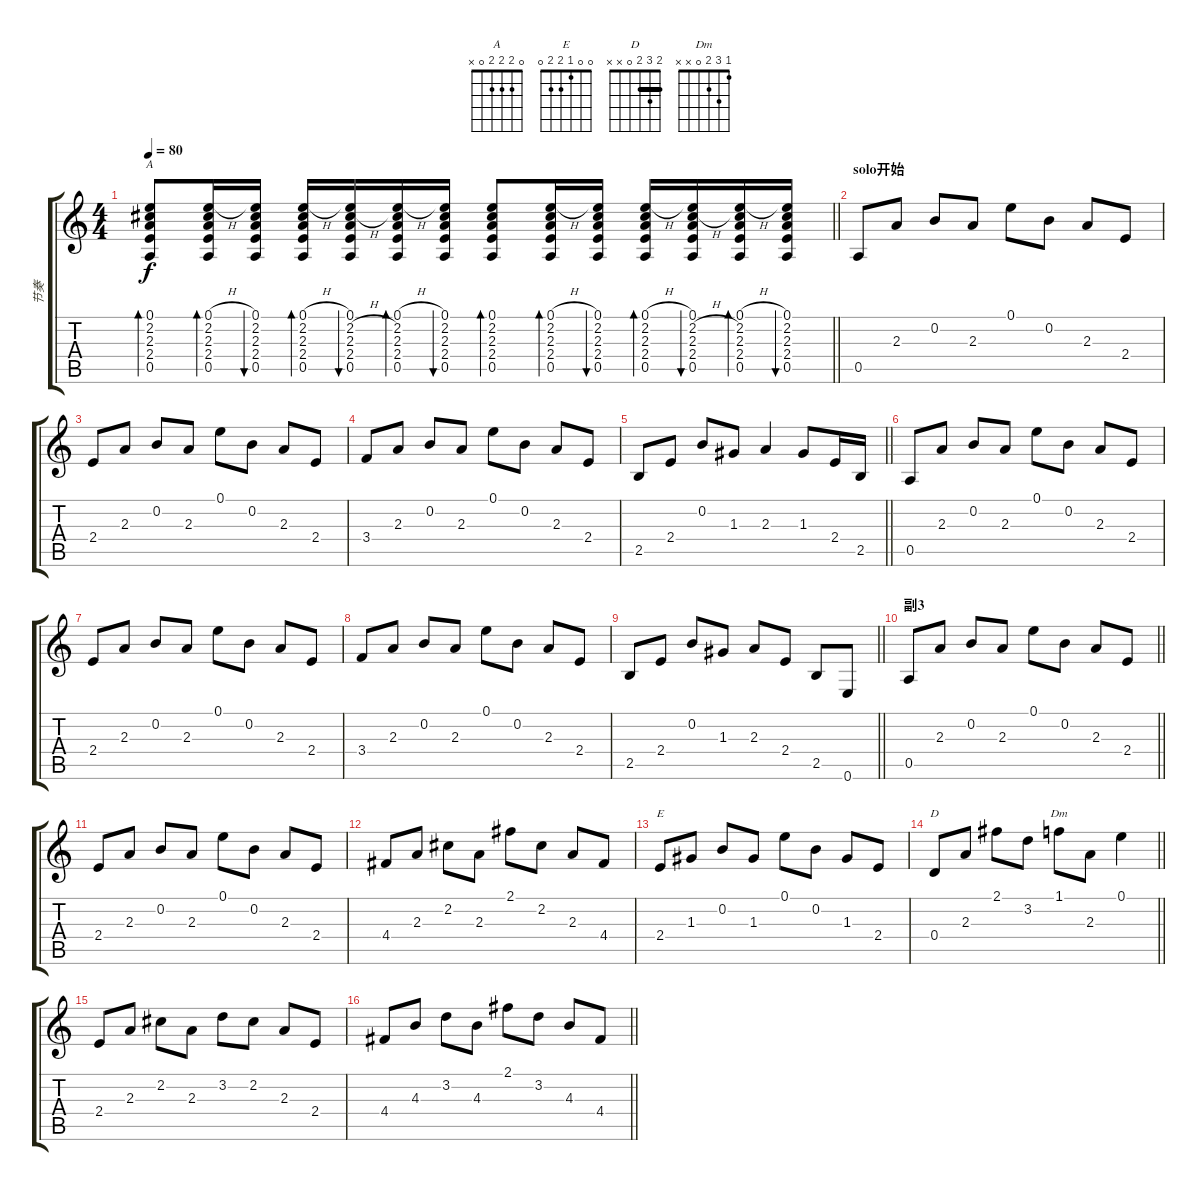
\track ("节奏  " "节奏  ") {instrument acousticguitarsteel}
\staff {score tabs}
\tuning (E4 B3 G3 D3 A2 E2) {hide}
\chord ("A" 0 2 2 2 0 x)
\chord ("E" 0 0 1 2 2 0)
\chord ("D" 2 3 2 0 x x) {barre 2}
\chord ("Dm" 1 3 2 0 x x)
\ts (4 4)
\tempo 80
\clef g2
\barLineRight lightlight
\ks c
(0.1 2.2 2.3 2.4 0.5).8{bd 60 ch "A" dy f} (0.1{h} 2.2 2.3 2.4 0.5).16{bd 60} (0.1 2.2 2.3 2.4 0.5).16{bu 60} (0.1{h} 2.2 2.3 2.4 0.5).16{bd 60} (0.1 2.2{h} 2.3 2.4 0.5).16{bu 60} (0.1{h} 2.2 2.3 2.4 0.5).16{bd 60} (0.1 2.2 2.3 2.4 0.5).16{bu 60} (0.1 2.2 2.3 2.4 0.5).8{bd 60} (0.1{h} 2.2 2.3 2.4 0.5).16{bd 60} (0.1 2.2 2.3 2.4 0.5).16{bu 60} (0.1{h} 2.2 2.3 2.4 0.5).16{bd 60} (0.1 2.2{h} 2.3 2.4 0.5).16{bu 60} (0.1{h} 2.2 2.3 2.4 0.5).16{bd 60} (0.1 2.2 2.3 2.4 0.5).16{bu 60} |
\section ("" "solo开始")
0.5.8 2.3.8 0.2.8 2.3.8 0.1.8 0.2.8 2.3.8 2.4.8 |
2.4.8 2.3.8 0.2.8 2.3.8 0.1.8 0.2.8 2.3.8 2.4.8 |
3.4.8 2.3.8 0.2.8 2.3.8 0.1.8 0.2.8 2.3.8 2.4.8 |
\barLineRight lightlight
2.5.8 2.4.8 0.2.8 1.3.8 2.3.4 1.3.8 2.4.16 2.5.16 |
0.5.8 2.3.8 0.2.8 2.3.8 0.1.8 0.2.8 2.3.8 2.4.8 |
2.4.8 2.3.8 0.2.8 2.3.8 0.1.8 0.2.8 2.3.8 2.4.8 |
3.4.8 2.3.8 0.2.8 2.3.8 0.1.8 0.2.8 2.3.8 2.4.8 |
\barLineRight lightlight
2.5.8 2.4.8 0.2.8 1.3.8 2.3.8 2.4.8 2.5.8 0.6.8 |
\section ("" "副3")
\barLineRight lightlight
0.5.8 2.3.8 0.2.8 2.3.8 0.1.8 0.2.8 2.3.8 2.4.8 |
2.4.8 2.3.8 0.2.8 2.3.8 0.1.8 0.2.8 2.3.8 2.4.8 |
4.4.8 2.3.8 2.2.8 2.3.8 2.1.8 2.2.8 2.3.8 4.4.8 |
2.4.8{ch "E"} 1.3.8 0.2.8 1.3.8 0.1.8 0.2.8 1.3.8 2.4.8 |
\barLineRight lightlight
0.4.8{ch "D"} 2.3.8 2.1.8 3.2.8 1.1.8{ch "Dm"} 2.3.8 0.1.4 |
2.4.8 2.3.8 2.2.8 2.3.8 3.2.8 2.2.8 2.3.8 2.4.8 |
\barLineRight lightlight
4.4.8 4.3.8 3.2.8 4.3.8 2.1.8 3.2.8 4.3.8 4.4.8
